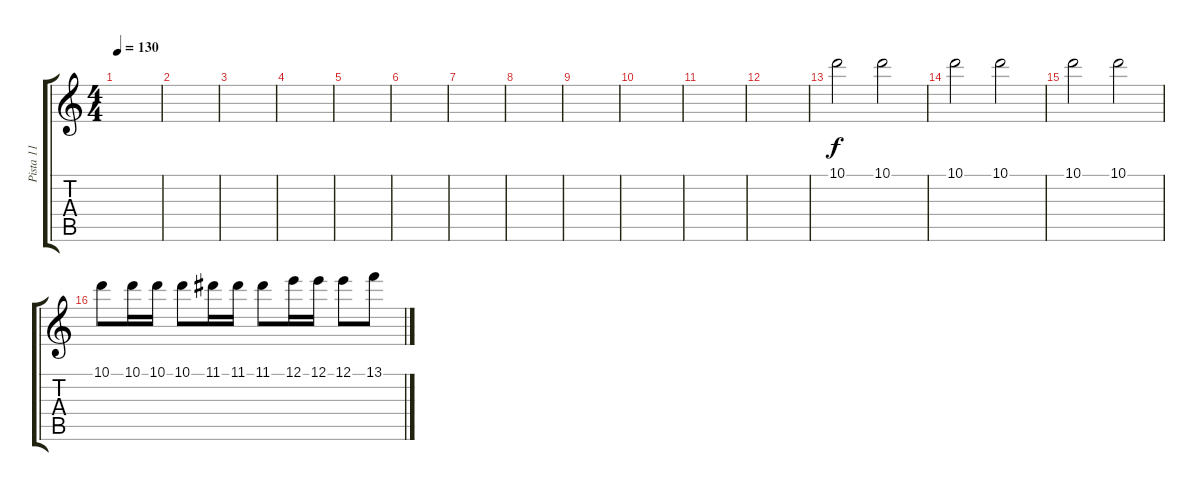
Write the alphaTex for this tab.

\track ("Pista 11" "Pista 11") {instrument synthbass1}
\staff {score tabs}
\tuning (E4 B3 G3 D3 A2 E2) {hide}
\ts (4 4)
\tempo 130
\clef g2
\ks c
|
|
|
|
|
|
|
|
|
|
|
|
10.1.2{balance 0} 10.1.2{balance 16} |
10.1.2{balance 0} 10.1.2{balance 16} |
10.1.2{balance 0} 10.1.2{balance 16} |
10.1.8{balance 16} 10.1.16{balance 14} 10.1.16 10.1.8{balance 12} 11.1.16{balance 10} 11.1.16 11.1.8{balance 8} 12.1.16{balance 6} 12.1.16 12.1.8{balance 4} 13.1.8{balance 2}
